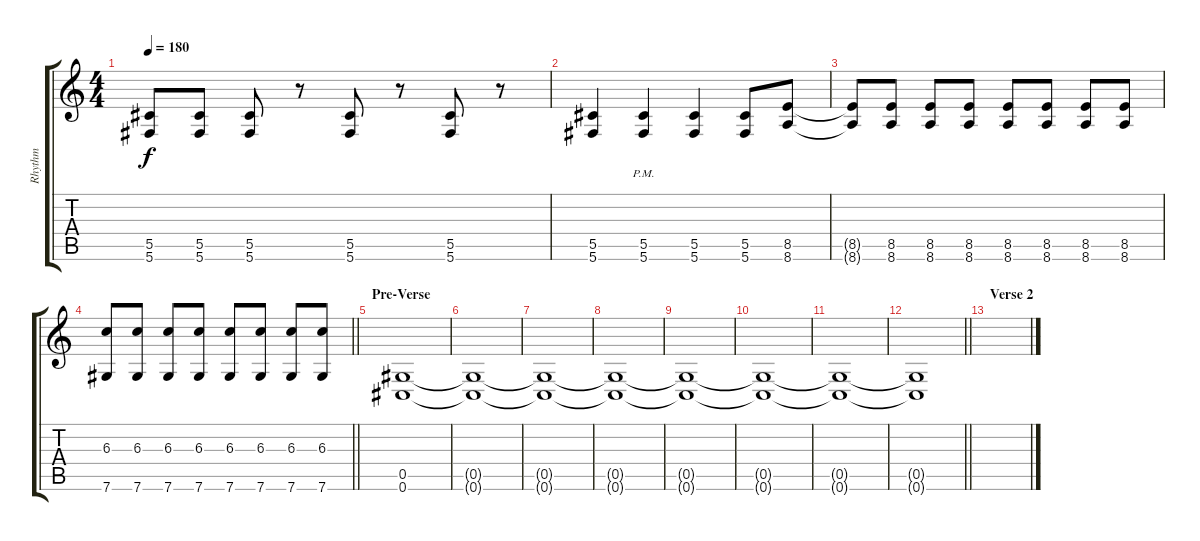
\track ("Rhythm" "Rhythm") {instrument overdrivenguitar}
\staff {score tabs}
\tuning (Eb4 Bb3 Gb3 Db3 Ab2 Db2) {hide}
\ts (4 4)
\tempo 180
\clef g2
\ks c
(5.5{t} 5.6{t}).8{dy f} (5.5 5.6).8 (5.5 5.6).8 r.8 (5.5 5.6).8 r.8 (5.5 5.6).8 r.8 |
(5.5 5.6).4 (5.5{pm} 5.6{pm}).4 (5.5 5.6).4 (5.5 5.6).8 (8.5 8.6).8 |
(8.5{t} 8.6{t}).8 (8.5 8.6).8 (8.5 8.6).8 (8.5 8.6).8 (8.5 8.6).8 (8.5 8.6).8 (8.5 8.6).8 (8.5 8.6).8 |
\barLineRight lightlight
(6.3 7.6).8 (6.3 7.6).8 (6.3 7.6).8 (6.3 7.6).8 (6.3 7.6).8 (6.3 7.6).8 (6.3 7.6).8 (6.3 7.6).8 |
\section ("" "Pre-Verse")
(0.5 0.6).1 |
(0.5{t} 0.6{t}).1 |
(0.5{t} 0.6{t}).1 |
(0.5{t} 0.6{t}).1 |
(0.5{t} 0.6{t}).1 |
(0.5{t} 0.6{t}).1 |
(0.5{t} 0.6{t}).1 |
\barLineRight lightlight
(0.5{t} 0.6{t}).1 |
\section ("" "Verse 2")
